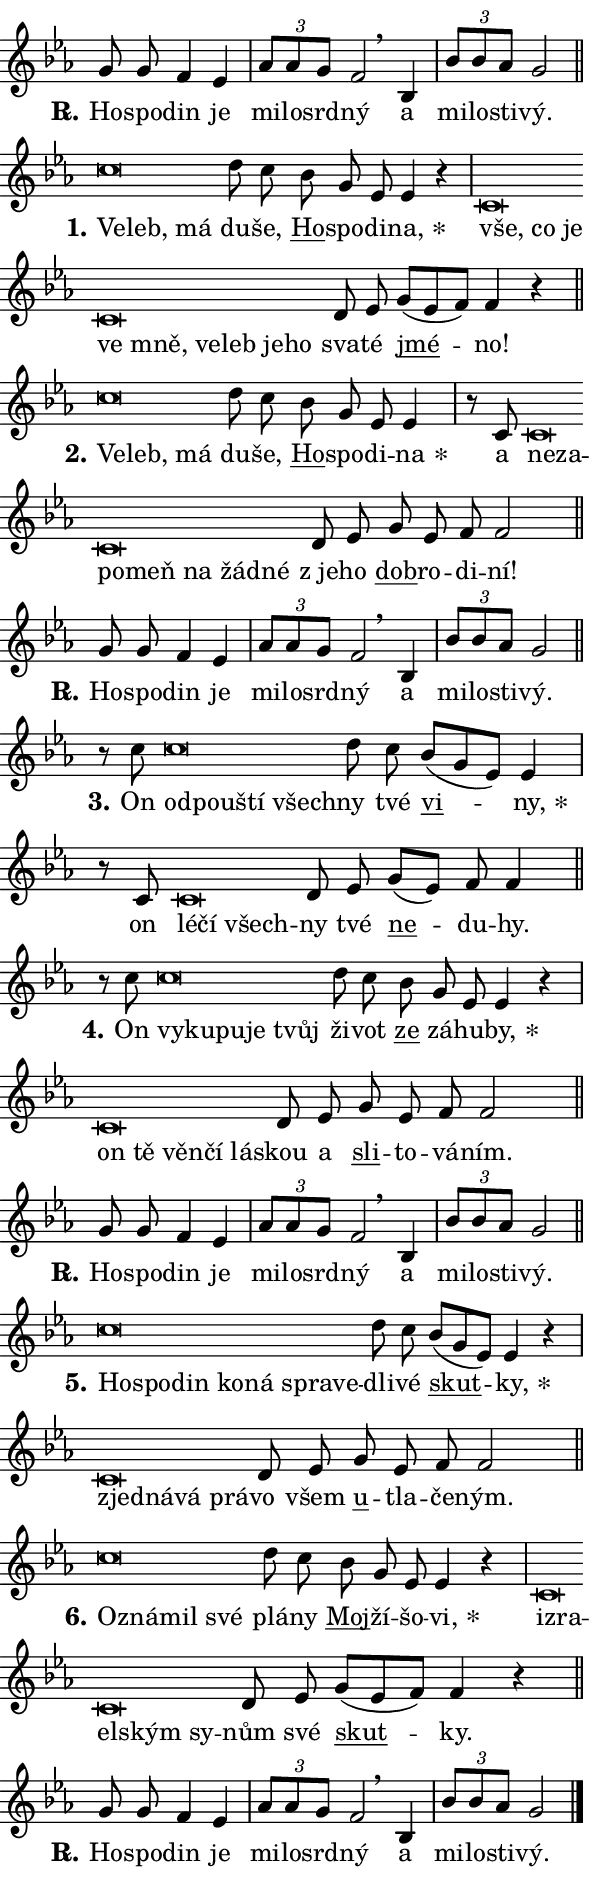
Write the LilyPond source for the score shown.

\version "2.24.0"
\header { tagline = "" }
\paper {
  indent = 0\cm
  top-margin = 0\cm
  right-margin = 0.13\cm % to fit lyric hyphens
  bottom-margin = 0\cm
  left-margin = 0\cm
  paper-width = 10\cm
  page-breaking = #ly:one-page-breaking
  system-system-spacing.basic-distance = #11
  score-system-spacing.basic-distance = #11
  ragged-last = ##f
}


%% Author: Thomas Morley
%% https://lists.gnu.org/archive/html/lilypond-user/2020-05/msg00002.html
#(define (line-position grob)
"Returns position of @var[grob} in current system:
   @code{'start}, if at first time-step
   @code{'end}, if at last time-step
   @code{'middle} otherwise
"
  (let* ((col (ly:item-get-column grob))
         (ln (ly:grob-object col 'left-neighbor))
         (rn (ly:grob-object col 'right-neighbor))
         (col-to-check-left (if (ly:grob? ln) ln col))
         (col-to-check-right (if (ly:grob? rn) rn col))
         (break-dir-left
           (and
             (ly:grob-property col-to-check-left 'non-musical #f)
             (ly:item-break-dir col-to-check-left)))
         (break-dir-right
           (and
             (ly:grob-property col-to-check-right 'non-musical #f)
             (ly:item-break-dir col-to-check-right))))
        (cond ((eqv? 1 break-dir-left) 'start)
              ((eqv? -1 break-dir-right) 'end)
              (else 'middle))))

#(define (tranparent-at-line-position vctor)
  (lambda (grob)
  "Relying on @code{line-position} select the relevant enry from @var{vctor}.
Used to determine transparency,"
    (case (line-position grob)
      ((end) (not (vector-ref vctor 0)))
      ((middle) (not (vector-ref vctor 1)))
      ((start) (not (vector-ref vctor 2))))))

noteHeadBreakVisibility =
#(define-music-function (break-visibility)(vector?)
"Makes @code{NoteHead}s transparent relying on @var{break-visibility}"
#{
  \override NoteHead.transparent =
    #(tranparent-at-line-position break-visibility)
#})

#(define delete-ledgers-for-transparent-note-heads
  (lambda (grob)
    "Reads whether a @code{NoteHead} is transparent.
If so this @code{NoteHead} is removed from @code{'note-heads} from
@var{grob}, which is supposed to be @code{LedgerLineSpanner}.
As a result ledgers are not printed for this @code{NoteHead}"
    (let* ((nhds-array (ly:grob-object grob 'note-heads))
           (nhds-list
             (if (ly:grob-array? nhds-array)
                 (ly:grob-array->list nhds-array)
                 '()))
           ;; Relies on the transparent-property being done before
           ;; Staff.LedgerLineSpanner.after-line-breaking is executed.
           ;; This is fragile ...
           (to-keep
             (remove
               (lambda (nhd)
                 (ly:grob-property nhd 'transparent #f))
               nhds-list)))
      ;; TODO find a better method to iterate over grob-arrays, similiar
      ;; to filter/remove etc for lists
      ;; For now rebuilt from scratch
      (set! (ly:grob-object grob 'note-heads)  '())
      (for-each
        (lambda (nhd)
          (ly:pointer-group-interface::add-grob grob 'note-heads nhd))
        to-keep))))

squashNotes = {
  \override NoteHead.X-extent = #'(-0.2 . 0.2)
  \override NoteHead.Y-extent = #'(-0.75 . 0)
  \override NoteHead.stencil =
    #(lambda (grob)
       (let ((pos (ly:grob-property grob 'staff-position)))
         (begin
           (if (< pos -7) (display "ERROR: Lower brevis then expected\n") (display ""))
           (if (<= pos -6) ly:text-interface::print ly:note-head::print))))
}
unSquashNotes = {
  \revert NoteHead.X-extent
  \revert NoteHead.Y-extent
  \revert NoteHead.stencil
}

hideNotes = \noteHeadBreakVisibility #begin-of-line-visible
unHideNotes = \noteHeadBreakVisibility #all-visible

% work-around for resetting accidentals
% https://lilypond.org/doc/v2.23/Documentation/notation/displaying-rhythms#unmetered-music
cadenzaMeasure = {
  \cadenzaOff
  \partial 1024 s1024
  \cadenzaOn
}

#(define-markup-command (accent layout props text) (markup?)
  "Underline accented syllable"
  (interpret-markup layout props
    #{\markup \override #'(offset . 4.3) \underline { #text }#}))

responsum = \markup \concat {
  "R" \hspace #-1.05 \path #0.1 #'((moveto 0 0.07) (lineto 0.9 0.8)) \hspace #0.05 "."
}

spaceSize = #0.6828661417322834 % exact space size for TeX Gyre Schola

\layout {
  \context {
    \Staff
    \remove "Time_signature_engraver"
    \override LedgerLineSpanner.after-line-breaking = #delete-ledgers-for-transparent-note-heads
  }
  \context {
    \Lyrics {
      \override LyricSpace.minimum-distance = \spaceSize
      \override LyricText.font-name = #"TeX Gyre Schola"
      \override LyricText.font-size = 1
      \override StanzaNumber.font-name = #"TeX Gyre Schola Bold"
      \override StanzaNumber.font-size = 1
    }
  }
  \context {
    \Score 
    \override NoteHead.text =
      #(lambda (grob) 
        (let ((pos (ly:grob-property grob 'staff-position)))
          #{\markup {
            \combine
              \halign #-0.55 \raise #(if (= pos -6) 0 0.5) \override #'(thickness . 2) \draw-line #'(3.2 . 0)
              \musicglyph "noteheads.sM1"
          }#}))
  }
}

% magnetic-lyrics.ily
%
%   written by
%     Jean Abou Samra <jean@abou-samra.fr>
%     Werner Lemberg <wl@gnu.org>
%
%   adapted by
%     Jiri Hon <jiri.hon@gmail.com>
%
% Version 2022-Apr-15

% https://www.mail-archive.com/lilypond-user@gnu.org/msg149350.html

#(define (Left_hyphen_pointer_engraver context)
   "Collect syllable-hyphen-syllable occurrences in lyrics and store
them in properties.  This engraver only looks to the left.  For
example, if the lyrics input is @code{foo -- bar}, it does the
following.

@itemize @bullet
@item
Set the @code{text} property of the @code{LyricHyphen} grob between
@q{foo} and @q{bar} to @code{foo}.

@item
Set the @code{left-hyphen} property of the @code{LyricText} grob with
text @q{foo} to the @code{LyricHyphen} grob between @q{foo} and
@q{bar}.
@end itemize

Use this auxiliary engraver in combination with the
@code{lyric-@/text::@/apply-@/magnetic-@/offset!} hook."
   (let ((hyphen #f)
         (text #f))
     (make-engraver
      (acknowledgers
       ((lyric-syllable-interface engraver grob source-engraver)
        (set! text grob)))
      (end-acknowledgers
       ((lyric-hyphen-interface engraver grob source-engraver)
        ;(when (not (grob::has-interface grob 'lyric-space-interface))
          (set! hyphen grob)));)
      ((stop-translation-timestep engraver)
       (when (and text hyphen)
         (ly:grob-set-object! text 'left-hyphen hyphen))
       (set! text #f)
       (set! hyphen #f)))))

#(define (lyric-text::apply-magnetic-offset! grob)
   "If the space between two syllables is less than the value in
property @code{LyricText@/.details@/.squash-threshold}, move the right
syllable to the left so that it gets concatenated with the left
syllable.

Use this function as a hook for
@code{LyricText@/.after-@/line-@/breaking} if the
@code{Left_@/hyphen_@/pointer_@/engraver} is active."
   (let ((hyphen (ly:grob-object grob 'left-hyphen #f)))
     (when hyphen
       (let ((left-text (ly:spanner-bound hyphen LEFT)))
         (when (grob::has-interface left-text 'lyric-syllable-interface)
           (let* ((common (ly:grob-common-refpoint grob left-text X))
                  (this-x-ext (ly:grob-extent grob common X))
                  (left-x-ext
                   (begin
                     ;; Trigger magnetism for left-text.
                     (ly:grob-property left-text 'after-line-breaking)
                     (ly:grob-extent left-text common X)))
                  ;; `delta` is the gap width between two syllables.
                  (delta (- (interval-start this-x-ext)
                            (interval-end left-x-ext)))
                  (details (ly:grob-property grob 'details))
                  (threshold (assoc-get 'squash-threshold details 0.2)))
             (when (< delta threshold)
               (let* (;; We have to manipulate the input text so that
                      ;; ligatures crossing syllable boundaries are not
                      ;; disabled.  For languages based on the Latin
                      ;; script this is essentially a beautification.
                      ;; However, for non-Western scripts it can be a
                      ;; necessity.
                      (lt (ly:grob-property left-text 'text))
                      (rt (ly:grob-property grob 'text))
                      (is-space (grob::has-interface hyphen 'lyric-space-interface))
                      (space (if is-space " " ""))
                      (extra-delta (if is-space spaceSize 0))
                      ;; Append new syllable.
                      (ltrt-space (if (and (string? lt) (string? rt))
                                (string-append lt space rt)
                                (make-concat-markup (list lt space rt))))
                      ;; Right-align `ltrt` to the right side.
                      (ltrt-space-markup (grob-interpret-markup
                               grob
                               (make-translate-markup
                                (cons (interval-length this-x-ext) 0)
                                (make-right-align-markup ltrt-space)))))
                 (begin
                   ;; Don't print `left-text`.
                   (ly:grob-set-property! left-text 'stencil #f)
                   ;; Set text and stencil (which holds all collected
                   ;; syllables so far) and shift it to the left.
                   (ly:grob-set-property! grob 'text ltrt-space)
                   (ly:grob-set-property! grob 'stencil ltrt-space-markup)
                   (ly:grob-translate-axis! grob (- (- delta extra-delta)) X))))))))))


#(define (lyric-hyphen::displace-bounds-first grob)
   ;; Make very sure this callback isn't triggered too early.
   (let ((left (ly:spanner-bound grob LEFT))
         (right (ly:spanner-bound grob RIGHT)))
     (ly:grob-property left 'after-line-breaking)
     (ly:grob-property right 'after-line-breaking)
     (ly:lyric-hyphen::print grob)))

squashThreshold = #0.4

\layout {
  \context {
    \Lyrics
    \consists #Left_hyphen_pointer_engraver
    \override LyricText.after-line-breaking =
      #lyric-text::apply-magnetic-offset!
    \override LyricHyphen.stencil = #lyric-hyphen::displace-bounds-first
    \override LyricText.details.squash-threshold = \squashThreshold
    \override LyricHyphen.minimum-distance = 0
    \override LyricHyphen.minimum-length = \squashThreshold
  }
}

squashText = \override LyricText.details.squash-threshold = 9999
unSquashText = \override LyricText.details.squash-threshold = \squashThreshold

leftText = \override LyricText.self-alignment-X = #LEFT
unLeftText = \revert LyricText.self-alignment-X

starOffset = #(lambda (grob) 
                (let ((x_offset (ly:self-alignment-interface::aligned-on-x-parent grob)))
                  (if (= x_offset 0) 0 (+ x_offset 1.2))))

star = #(define-music-function (syllable)(string?)
"Append star separator at the end of a syllable"
#{
  \once \override LyricText.X-offset = #starOffset
  \lyricmode { \markup {
    #syllable
    \override #'((font-name . "TeX Gyre Schola Bold")) \hspace #0.2 \lower #0.65 \larger "*"
  } }
#})

starAccent = #(define-music-function (syllable)(string?)
"Append star separator at the end of a syllable and make accent"
#{
  \once \override LyricText.X-offset = #starOffset
  \lyricmode { \markup {
    \accent #syllable
    \override #'((font-name . "TeX Gyre Schola Bold")) \hspace #0.2 \lower #0.65 \larger "*"
  } }
#})

breath = #(define-music-function (syllable)(string?)
"Append breathing indicator at the end of a syllable"
#{
  \lyricmode { \markup { #syllable "+" } }
#})

optionalBreath = #(define-music-function (syllable)(string?)
"Append optional breathing indicator at the end of a syllable"
#{
  \lyricmode { \markup { #syllable "(+)" } }
#})


\score {
    <<
        \new Voice = "melody" { \cadenzaOn \key es \major \relative { g'8 g f4 es \cadenzaMeasure \bar "|" \tuplet 3/2 { as8[ as g] } f2 \breathe \bar "" bes,4 \cadenzaMeasure \bar "|" \tuplet 3/2 {bes'8[ bes as] } g2 \cadenzaMeasure \bar "||" \break } }
        \new Lyrics \lyricsto "melody" { \lyricmode { \set stanza = \responsum
Ho -- spo -- din je mi -- lo -- srd -- ný a mi -- lo -- sti -- vý. } }
    >>
    \layout {}
}

\score {
    <<
        \new Voice = "melody" { \cadenzaOn \key es \major \relative { \squashNotes c''\breve*1/16 \hideNotes \breve*1/16 \breve*1/16 \bar "" \unHideNotes \unSquashNotes d8 c \bar "" bes g es es4 r \cadenzaMeasure \bar "|" \squashNotes c\breve*1/16 \hideNotes \breve*1/16 \bar "" \breve*1/16 \bar "" \breve*1/16 \bar "" \breve*1/16 \bar "" \breve*1/16 \bar "" \breve*1/16 \bar "" \breve*1/16 \breve*1/16 \bar "" \unHideNotes \unSquashNotes d8 es \bar "" g[( es f)] f4 r \cadenzaMeasure \bar "||" \break } }
        \new Lyrics \lyricsto "melody" { \lyricmode { \set stanza = "1."
\leftText Ve -- \squashText leb, má \unLeftText \unSquashText du -- še, \markup \accent Ho -- spo -- di -- \star na, \leftText vše, \squashText co je ve mně, ve -- leb je -- ho \unLeftText \unSquashText sva -- té \markup \accent jmé -- no! } }
    >>
    \layout {}
}

\score {
    <<
        \new Voice = "melody" { \cadenzaOn \key es \major \relative { \squashNotes c''\breve*1/16 \hideNotes \breve*1/16 \breve*1/16 \bar "" \unHideNotes \unSquashNotes d8 c \bar "" bes g es es4 \cadenzaMeasure \bar "|" r8 c8 \squashNotes c\breve*1/16 \hideNotes \breve*1/16 \bar "" \breve*1/16 \bar "" \breve*1/16 \bar "" \breve*1/16 \bar "" \breve*1/16 \breve*1/16 \bar "" \unHideNotes \unSquashNotes d8 es \bar "" g es f f2 \cadenzaMeasure \bar "||" \break } }
        \new Lyrics \lyricsto "melody" { \lyricmode { \set stanza = "2."
\leftText Ve -- \squashText leb, má \unLeftText \unSquashText du -- še, \markup \accent Ho -- spo -- di -- \star na a \leftText ne -- \squashText za -- po -- meň na žád -- né \unLeftText \unSquashText "z je" -- ho \markup \accent dob -- ro -- di -- ní! } }
    >>
    \layout {}
}

\score {
    <<
        \new Voice = "melody" { \cadenzaOn \key es \major \relative { g'8 g f4 es \cadenzaMeasure \bar "|" \tuplet 3/2 { as8[ as g] } f2 \breathe \bar "" bes,4 \cadenzaMeasure \bar "|" \tuplet 3/2 {bes'8[ bes as] } g2 \cadenzaMeasure \bar "||" \break } }
        \new Lyrics \lyricsto "melody" { \lyricmode { \set stanza = \responsum
Ho -- spo -- din je mi -- lo -- srd -- ný a mi -- lo -- sti -- vý. } }
    >>
    \layout {}
}

\score {
    <<
        \new Voice = "melody" { \cadenzaOn \key es \major \relative { r8 c''8 \squashNotes c\breve*1/16 \hideNotes \breve*1/16 \bar "" \breve*1/16 \breve*1/16 \bar "" \unHideNotes \unSquashNotes d8 c \bar "" bes[( g es)] es4 \cadenzaMeasure \bar "|" r8 c8 \squashNotes c\breve*1/16 \hideNotes \breve*1/16 \breve*1/16 \bar "" \unHideNotes \unSquashNotes d8 es \bar "" g[( es)] f f4 \cadenzaMeasure \bar "||" \break } }
        \new Lyrics \lyricsto "melody" { \lyricmode { \set stanza = "3."
On \leftText od -- \squashText pou -- ští všech -- \unLeftText \unSquashText ny tvé \markup \accent vi -- \star ny, on \leftText lé -- \squashText čí všech -- \unLeftText \unSquashText ny tvé \markup \accent ne -- du -- hy. } }
    >>
    \layout {}
}

\score {
    <<
        \new Voice = "melody" { \cadenzaOn \key es \major \relative { r8 c''8 \squashNotes c\breve*1/16 \hideNotes \breve*1/16 \bar "" \breve*1/16 \bar "" \breve*1/16 \breve*1/16 \bar "" \unHideNotes \unSquashNotes d8 c \bar "" bes g es es4 r \cadenzaMeasure \bar "|" \squashNotes c\breve*1/16 \hideNotes \breve*1/16 \bar "" \breve*1/16 \bar "" \breve*1/16 \breve*1/16 \bar "" \unHideNotes \unSquashNotes d8 es \bar "" g es f f2 \cadenzaMeasure \bar "||" \break } }
        \new Lyrics \lyricsto "melody" { \lyricmode { \set stanza = "4."
On \leftText vy -- \squashText ku -- pu -- je tvůj \unLeftText \unSquashText ži -- vot \markup \accent ze zá -- hu -- \star by, \leftText on \squashText tě věn -- čí lá -- \unLeftText \unSquashText skou a \markup \accent sli -- to -- vá -- ním. } }
    >>
    \layout {}
}

\score {
    <<
        \new Voice = "melody" { \cadenzaOn \key es \major \relative { g'8 g f4 es \cadenzaMeasure \bar "|" \tuplet 3/2 { as8[ as g] } f2 \breathe \bar "" bes,4 \cadenzaMeasure \bar "|" \tuplet 3/2 {bes'8[ bes as] } g2 \cadenzaMeasure \bar "||" \break } }
        \new Lyrics \lyricsto "melody" { \lyricmode { \set stanza = \responsum
Ho -- spo -- din je mi -- lo -- srd -- ný a mi -- lo -- sti -- vý. } }
    >>
    \layout {}
}

\score {
    <<
        \new Voice = "melody" { \cadenzaOn \key es \major \relative { \squashNotes c''\breve*1/16 \hideNotes \breve*1/16 \bar "" \breve*1/16 \bar "" \breve*1/16 \bar "" \breve*1/16 \bar "" \breve*1/16 \breve*1/16 \bar "" \unHideNotes \unSquashNotes d8 c \bar "" bes[( g es)] es4 r \cadenzaMeasure \bar "|" \squashNotes c\breve*1/16 \hideNotes \breve*1/16 \bar "" \breve*1/16 \breve*1/16 \bar "" \unHideNotes \unSquashNotes d8 es \bar "" g es f f2 \cadenzaMeasure \bar "||" \break } }
        \new Lyrics \lyricsto "melody" { \lyricmode { \set stanza = "5."
\leftText Ho -- \squashText spo -- din ko -- ná spra -- ve -- \unLeftText \unSquashText dli -- vé \markup \accent skut -- \star ky, \leftText zjed -- \squashText ná -- vá prá -- \unLeftText \unSquashText vo všem \markup \accent u -- tla -- če -- ným. } }
    >>
    \layout {}
}

\score {
    <<
        \new Voice = "melody" { \cadenzaOn \key es \major \relative { \squashNotes c''\breve*1/16 \hideNotes \breve*1/16 \bar "" \breve*1/16 \breve*1/16 \bar "" \unHideNotes \unSquashNotes d8 c \bar "" bes g es es4 r \cadenzaMeasure \bar "|" \squashNotes c\breve*1/16 \hideNotes \breve*1/16 \bar "" \breve*1/16 \bar "" \breve*1/16 \breve*1/16 \bar "" \unHideNotes \unSquashNotes d8 es \bar "" g[( es f)] f4 r \cadenzaMeasure \bar "||" \break } }
        \new Lyrics \lyricsto "melody" { \lyricmode { \set stanza = "6."
\leftText Oz -- \squashText ná -- mil své \unLeftText \unSquashText plá -- ny \markup \accent Moj -- ží -- šo -- \star vi, \leftText iz -- \squashText ra -- el -- ským sy -- \unLeftText \unSquashText nům své \markup \accent skut -- ky. } }
    >>
    \layout {}
}

\score {
    <<
        \new Voice = "melody" { \cadenzaOn \key es \major \relative { g'8 g f4 es \cadenzaMeasure \bar "|" \tuplet 3/2 { as8[ as g] } f2 \breathe \bar "" bes,4 \cadenzaMeasure \bar "|" \tuplet 3/2 {bes'8[ bes as] } g2 \cadenzaMeasure \bar "||" \break } \bar "|." }
        \new Lyrics \lyricsto "melody" { \lyricmode { \set stanza = \responsum
Ho -- spo -- din je mi -- lo -- srd -- ný a mi -- lo -- sti -- vý. } }
    >>
    \layout {}
}
